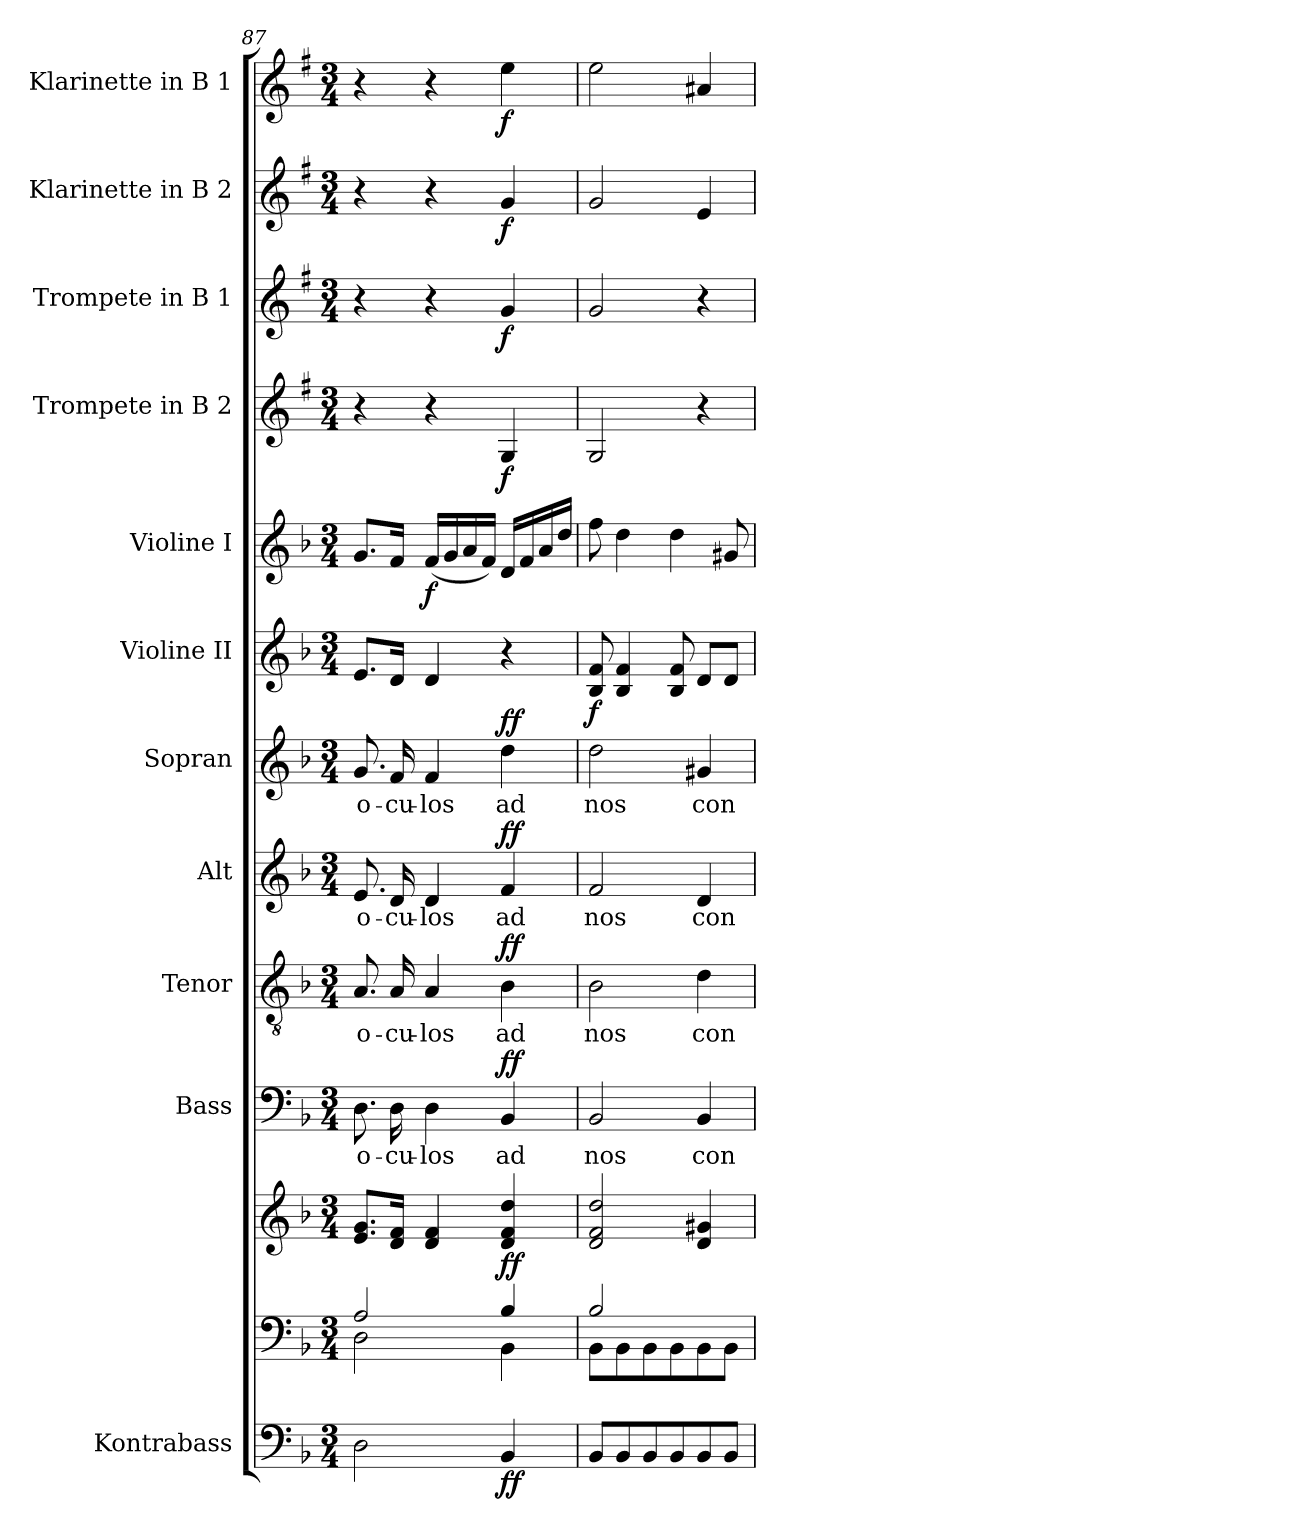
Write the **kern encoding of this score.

**kern	**dynam	**kern	**kern	**dynam	**kern	**text	**dynam	**kern	**text	**dynam	**kern	**text	**dynam	**kern	**text	**dynam	**kern	**dynam	**kern	**dynam	**kern	**dynam	**kern	**dynam	**kern	**dynam	**kern	**dynam
*part12	*part12	*part11	*part11	*part11	*part10	*part10	*part10	*part9	*part9	*part9	*part8	*part8	*part8	*part7	*part7	*part7	*part6	*part6	*part5	*part5	*part4	*part4	*part3	*part3	*part2	*part2	*part1	*part1
*staff13	*staff13	*staff12	*staff11	*staff11/12	*staff10	*staff10	*staff10	*staff9	*staff9	*staff9	*staff8	*staff8	*staff8	*staff7	*staff7	*staff7	*staff6	*staff6	*staff5	*staff5	*staff4	*staff4	*staff3	*staff3	*staff2	*staff2	*staff1	*staff1
*I"Kontrabass	*	*	*	*	*I"Bass	*	*	*I"Tenor	*	*	*I"Alt	*	*	*I"Sopran	*	*	*I"Violine II	*	*I"Violine I	*	*I"Trompete in B 2	*	*I"Trompete in B 1	*	*I"Klarinette in B 2	*	*I"Klarinette in B 1	*
*I'Kb.	*	*	*	*	*I'B	*	*	*I'T	*	*	*I'A	*	*	*I'S	*	*	*I'Vl. II	*	*I'Vl. I	*	*	*	*	*	*	*	*	*
*clefF4	*	*clefF4	*clefG2	*	*clefF4	*	*	*clefGv2	*	*	*clefG2	*	*	*clefG2	*	*	*clefG2	*	*clefG2	*	*clefG2	*	*clefG2	*	*clefG2	*	*clefG2	*
*ITrd7c12	*	*	*	*	*	*	*	*	*	*	*	*	*	*	*	*	*	*	*	*	*ITrd1c2	*	*ITrd1c2	*	*ITrd1c2	*	*ITrd1c2	*
*k[b-]	*	*k[b-]	*k[b-]	*	*k[b-]	*	*	*k[b-]	*	*	*k[b-]	*	*	*k[b-]	*	*	*k[b-]	*	*k[b-]	*	*k[b-]	*	*k[b-]	*	*k[b-]	*	*k[b-]	*
*F:	*	*F:	*F:	*	*F:	*	*	*F:	*	*	*F:	*	*	*F:	*	*	*F:	*	*F:	*	*F:	*	*F:	*	*F:	*	*F:	*
*M3/4	*	*M3/4	*M3/4	*	*M3/4	*	*	*M3/4	*	*	*M3/4	*	*	*M3/4	*	*	*M3/4	*	*M3/4	*	*M3/4	*	*M3/4	*	*M3/4	*	*M3/4	*
=87	=87	=87	=87	=87	=87	=87	=87	=87	=87	=87	=87	=87	=87	=87	=87	=87	=87	=87	=87	=87	=87	=87	=87	=87	=87	=87	=87	=87
*	*	*^	*	*	*	*	*	*	*	*	*	*	*	*	*	*	*	*	*	*	*	*	*	*	*	*	*	*
!	!	!	!	!	!	!	!LO:LY:b	!	!	!LO:LY:b	!	!	!LO:LY:b	!	!	!LO:LY:b	!	!	!	!	!	!	!	!	!	!	!	!	!
2DD\	.	2A/	2D\	8.e/ 8.g/L	.	8.D\	o-	.	8.A/	o-	.	8.e/	o-	.	8.g/	o-	.	8.e/L	.	8.g/L	.	4r	.	4r	.	4r	.	4r	.
!	!	!	!	!	!	!	!LO:LY:b	!	!	!LO:LY:b	!	!	!LO:LY:b	!	!	!LO:LY:b	!	!	!	!	!	!	!	!	!	!	!	!	!
.	.	.	.	16d/ 16f/Jk	.	16D\	-cu-	.	16A/	-cu-	.	16d/	-cu-	.	16f/	-cu-	.	16d/Jk	.	16f/Jk	.	.	.	.	.	.	.	.	.
!	!	!	!	!	!	!	!LO:LY:b	!	!	!LO:LY:b	!	!	!LO:LY:b	!	!	!LO:LY:b	!	!	!	!	!LO:DY:b	!	!	!	!	!	!	!	!
.	.	.	.	4d/ 4f/	.	4D\	-los	.	4A/	-los	.	4d/	-los	.	4f/	-los	.	4d/	.	(<16f/LL	f	4r	.	4r	.	4r	.	4r	.
.	.	.	.	.	.	.	.	.	.	.	.	.	.	.	.	.	.	.	.	16g/	.	.	.	.	.	.	.	.	.
.	.	.	.	.	.	.	.	.	.	.	.	.	.	.	.	.	.	.	.	16a/	.	.	.	.	.	.	.	.	.
.	.	.	.	.	.	.	.	.	.	.	.	.	.	.	.	.	.	.	.	16f/JJ)	.	.	.	.	.	.	.	.	.
!	!LO:DY:b	!	!	!	!LO:DY:b	!	!LO:LY:b	!LO:DY:a	!	!LO:LY:b	!LO:DY:a	!	!LO:LY:b	!LO:DY:a	!	!LO:LY:b	!LO:DY:a	!	!	!	!	!	!LO:DY:b	!	!LO:DY:b	!	!LO:DY:b	!	!LO:DY:b
4BBB-/	ff	4B-/	4BB-\	4d/ 4f/ 4dd/	ff	4BB-/	ad	ff	4B-\	ad	ff	4f/	ad	ff	4dd\	ad	ff	4r	.	16d/LL	.	4F/	f	4f/	f	4f/	f	4dd\	f
.	.	.	.	.	.	.	.	.	.	.	.	.	.	.	.	.	.	.	.	16f/	.	.	.	.	.	.	.	.	.
.	.	.	.	.	.	.	.	.	.	.	.	.	.	.	.	.	.	.	.	16a/	.	.	.	.	.	.	.	.	.
.	.	.	.	.	.	.	.	.	.	.	.	.	.	.	.	.	.	.	.	16dd/JJ	.	.	.	.	.	.	.	.	.
=88	=88	=88	=88	=88	=88	=88	=88	=88	=88	=88	=88	=88	=88	=88	=88	=88	=88	=88	=88	=88	=88	=88	=88	=88	=88	=88	=88	=88	=88
!	!	!	!	!	!	!	!LO:LY:b	!	!	!LO:LY:b	!	!	!LO:LY:b	!	!	!LO:LY:b	!	!	!LO:DY:b	!	!	!	!	!	!	!	!	!	!
8BBB-/L	.	2B-/	8BB-\L	2d/ 2f/ 2dd/	.	2BB-/	nos	.	2B-\	nos	.	2f/	nos	.	2dd\	nos	.	8B-/ 8f/	f	8ff\	.	2F/	.	2f/	.	2f/	.	2dd\	.
8BBB-/	.	.	8BB-\	.	.	.	.	.	.	.	.	.	.	.	.	.	.	4B-/ 4f/	.	4dd\	.	.	.	.	.	.	.	.	.
8BBB-/	.	.	8BB-\	.	.	.	.	.	.	.	.	.	.	.	.	.	.	.	.	.	.	.	.	.	.	.	.	.	.
8BBB-/	.	.	8BB-\	.	.	.	.	.	.	.	.	.	.	.	.	.	.	8B-/ 8f/	.	4dd\	.	.	.	.	.	.	.	.	.
!	!	!	!	!	!	!	!LO:LY:b	!	!	!LO:LY:b	!	!	!LO:LY:b	!	!	!LO:LY:b	!	!	!	!	!	!	!	!	!	!	!	!	!
8BBB-/	.	4ryy	8BB-\	4d/ 4g#X/	.	4BB-/	con-	.	4d\	con-	.	4d/	con-	.	4g#X/	con-	.	8d/L	.	.	.	4r	.	4r	.	4d/	.	4g#X/	.
8BBB-/J	.	.	8BB-\J	.	.	.	.	.	.	.	.	.	.	.	.	.	.	8d/J	.	8g#X/	.	.	.	.	.	.	.	.	.
*	*	*v	*v	*	*	*	*	*	*	*	*	*	*	*	*	*	*	*	*	*	*	*	*	*	*	*	*	*	*
=	=	=	=	=	=	=	=	=	=	=	=	=	=	=	=	=	=	=	=	=	=	=	=	=	=	=	=	=
*-	*-	*-	*-	*-	*-	*-	*-	*-	*-	*-	*-	*-	*-	*-	*-	*-	*-	*-	*-	*-	*-	*-	*-	*-	*-	*-	*-	*-
